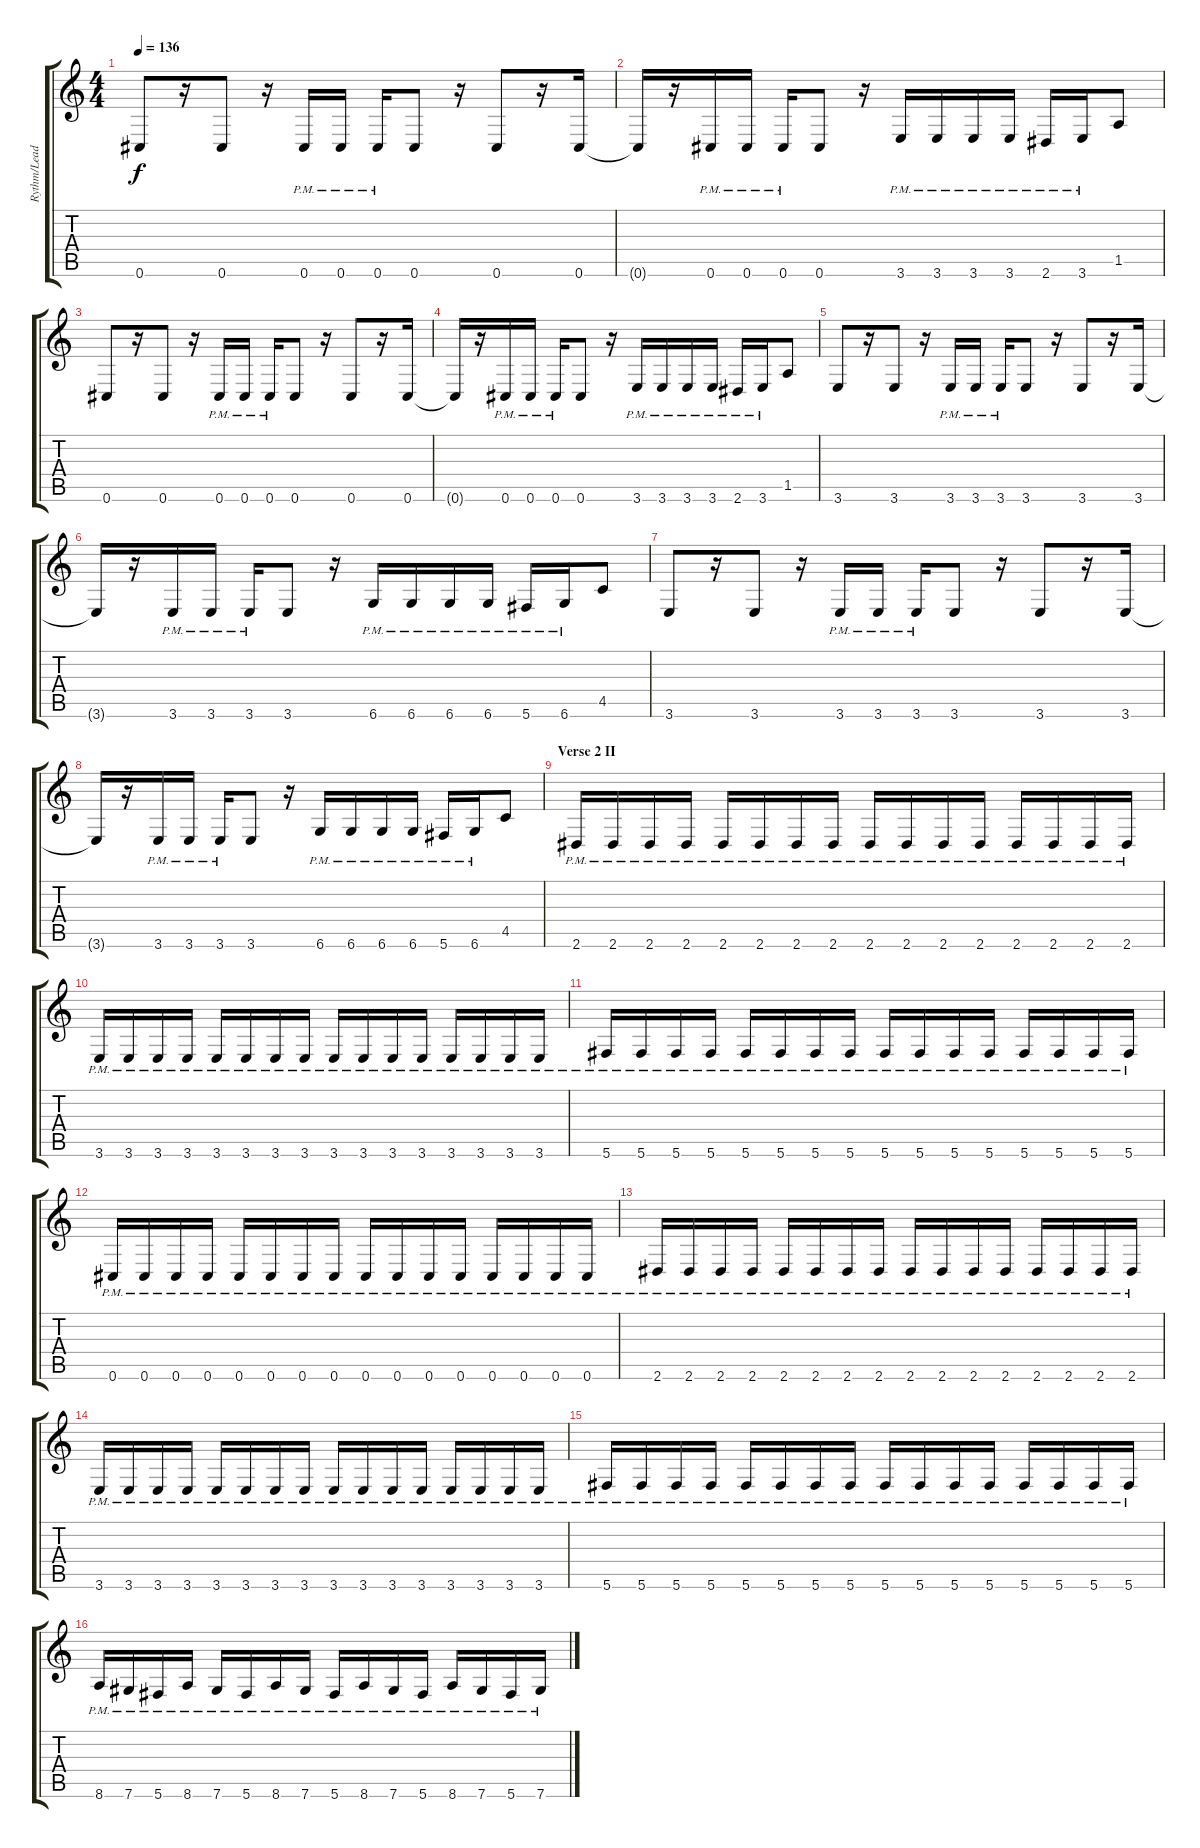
\track ("Rythm/Lead I" "Rythm/Lead") {instrument distortionguitar}
\staff {score tabs}
\tuning (Eb4 Bb3 Gb3 Db3 Ab2 Db2) {hide}
\ts (4 4)
\tempo 136
\clef g2
\ks c
0.6.8{dy f} r.16 0.6.8 r.16 0.6{pm}.16 0.6{pm}.16 0.6{pm}.16 0.6.8 r.16 0.6.8 r.16 0.6.16 |
0.6{t}.16 r.16 0.6{pm}.16 0.6{pm}.16 0.6{pm}.16 0.6.8 r.16 3.6{pm}.16 3.6{pm}.16 3.6{pm}.16 3.6{pm}.16 2.6{pm}.16 3.6{pm}.16 1.5.8 |
0.6.8 r.16 0.6.8 r.16 0.6{pm}.16 0.6{pm}.16 0.6{pm}.16 0.6.8 r.16 0.6.8 r.16 0.6.16 |
0.6{t}.16 r.16 0.6{pm}.16 0.6{pm}.16 0.6{pm}.16 0.6.8 r.16 3.6{pm}.16 3.6{pm}.16 3.6{pm}.16 3.6{pm}.16 2.6{pm}.16 3.6{pm}.16 1.5.8 |
3.6.8 r.16 3.6.8 r.16 3.6{pm}.16 3.6{pm}.16 3.6{pm}.16 3.6.8 r.16 3.6.8 r.16 3.6.16 |
3.6{t}.16 r.16 3.6{pm}.16 3.6{pm}.16 3.6{pm}.16 3.6.8 r.16 6.6{pm}.16 6.6{pm}.16 6.6{pm}.16 6.6{pm}.16 5.6{pm}.16 6.6{pm}.16 4.5.8 |
3.6.8 r.16 3.6.8 r.16 3.6{pm}.16 3.6{pm}.16 3.6{pm}.16 3.6.8 r.16 3.6.8 r.16 3.6.16 |
3.6{t}.16 r.16 3.6{pm}.16 3.6{pm}.16 3.6{pm}.16 3.6.8 r.16 6.6{pm}.16 6.6{pm}.16 6.6{pm}.16 6.6{pm}.16 5.6{pm}.16 6.6{pm}.16 4.5.8 |
\section ("" "Verse 2 II")
2.6{pm}.16 2.6{pm}.16 2.6{pm}.16 2.6{pm}.16 2.6{pm}.16 2.6{pm}.16 2.6{pm}.16 2.6{pm}.16 2.6{pm}.16 2.6{pm}.16 2.6{pm}.16 2.6{pm}.16 2.6{pm}.16 2.6{pm}.16 2.6{pm}.16 2.6{pm}.16 |
3.6{pm}.16 3.6{pm}.16 3.6{pm}.16 3.6{pm}.16 3.6{pm}.16 3.6{pm}.16 3.6{pm}.16 3.6{pm}.16 3.6{pm}.16 3.6{pm}.16 3.6{pm}.16 3.6{pm}.16 3.6{pm}.16 3.6{pm}.16 3.6{pm}.16 3.6{pm}.16 |
5.6{pm}.16 5.6{pm}.16 5.6{pm}.16 5.6{pm}.16 5.6{pm}.16 5.6{pm}.16 5.6{pm}.16 5.6{pm}.16 5.6{pm}.16 5.6{pm}.16 5.6{pm}.16 5.6{pm}.16 5.6{pm}.16 5.6{pm}.16 5.6{pm}.16 5.6{pm}.16 |
0.6{pm}.16 0.6{pm}.16 0.6{pm}.16 0.6{pm}.16 0.6{pm}.16 0.6{pm}.16 0.6{pm}.16 0.6{pm}.16 0.6{pm}.16 0.6{pm}.16 0.6{pm}.16 0.6{pm}.16 0.6{pm}.16 0.6{pm}.16 0.6{pm}.16 0.6{pm}.16 |
2.6{pm}.16 2.6{pm}.16 2.6{pm}.16 2.6{pm}.16 2.6{pm}.16 2.6{pm}.16 2.6{pm}.16 2.6{pm}.16 2.6{pm}.16 2.6{pm}.16 2.6{pm}.16 2.6{pm}.16 2.6{pm}.16 2.6{pm}.16 2.6{pm}.16 2.6{pm}.16 |
3.6{pm}.16 3.6{pm}.16 3.6{pm}.16 3.6{pm}.16 3.6{pm}.16 3.6{pm}.16 3.6{pm}.16 3.6{pm}.16 3.6{pm}.16 3.6{pm}.16 3.6{pm}.16 3.6{pm}.16 3.6{pm}.16 3.6{pm}.16 3.6{pm}.16 3.6{pm}.16 |
5.6{pm}.16 5.6{pm}.16 5.6{pm}.16 5.6{pm}.16 5.6{pm}.16 5.6{pm}.16 5.6{pm}.16 5.6{pm}.16 5.6{pm}.16 5.6{pm}.16 5.6{pm}.16 5.6{pm}.16 5.6{pm}.16 5.6{pm}.16 5.6{pm}.16 5.6{pm}.16 |
8.6{pm}.16 7.6{pm}.16 5.6{pm}.16 8.6{pm}.16 7.6{pm}.16 5.6{pm}.16 8.6{pm}.16 7.6{pm}.16 5.6{pm}.16 8.6{pm}.16 7.6{pm}.16 5.6{pm}.16 8.6{pm}.16 7.6{pm}.16 5.6{pm}.16 7.6{pm}.16
